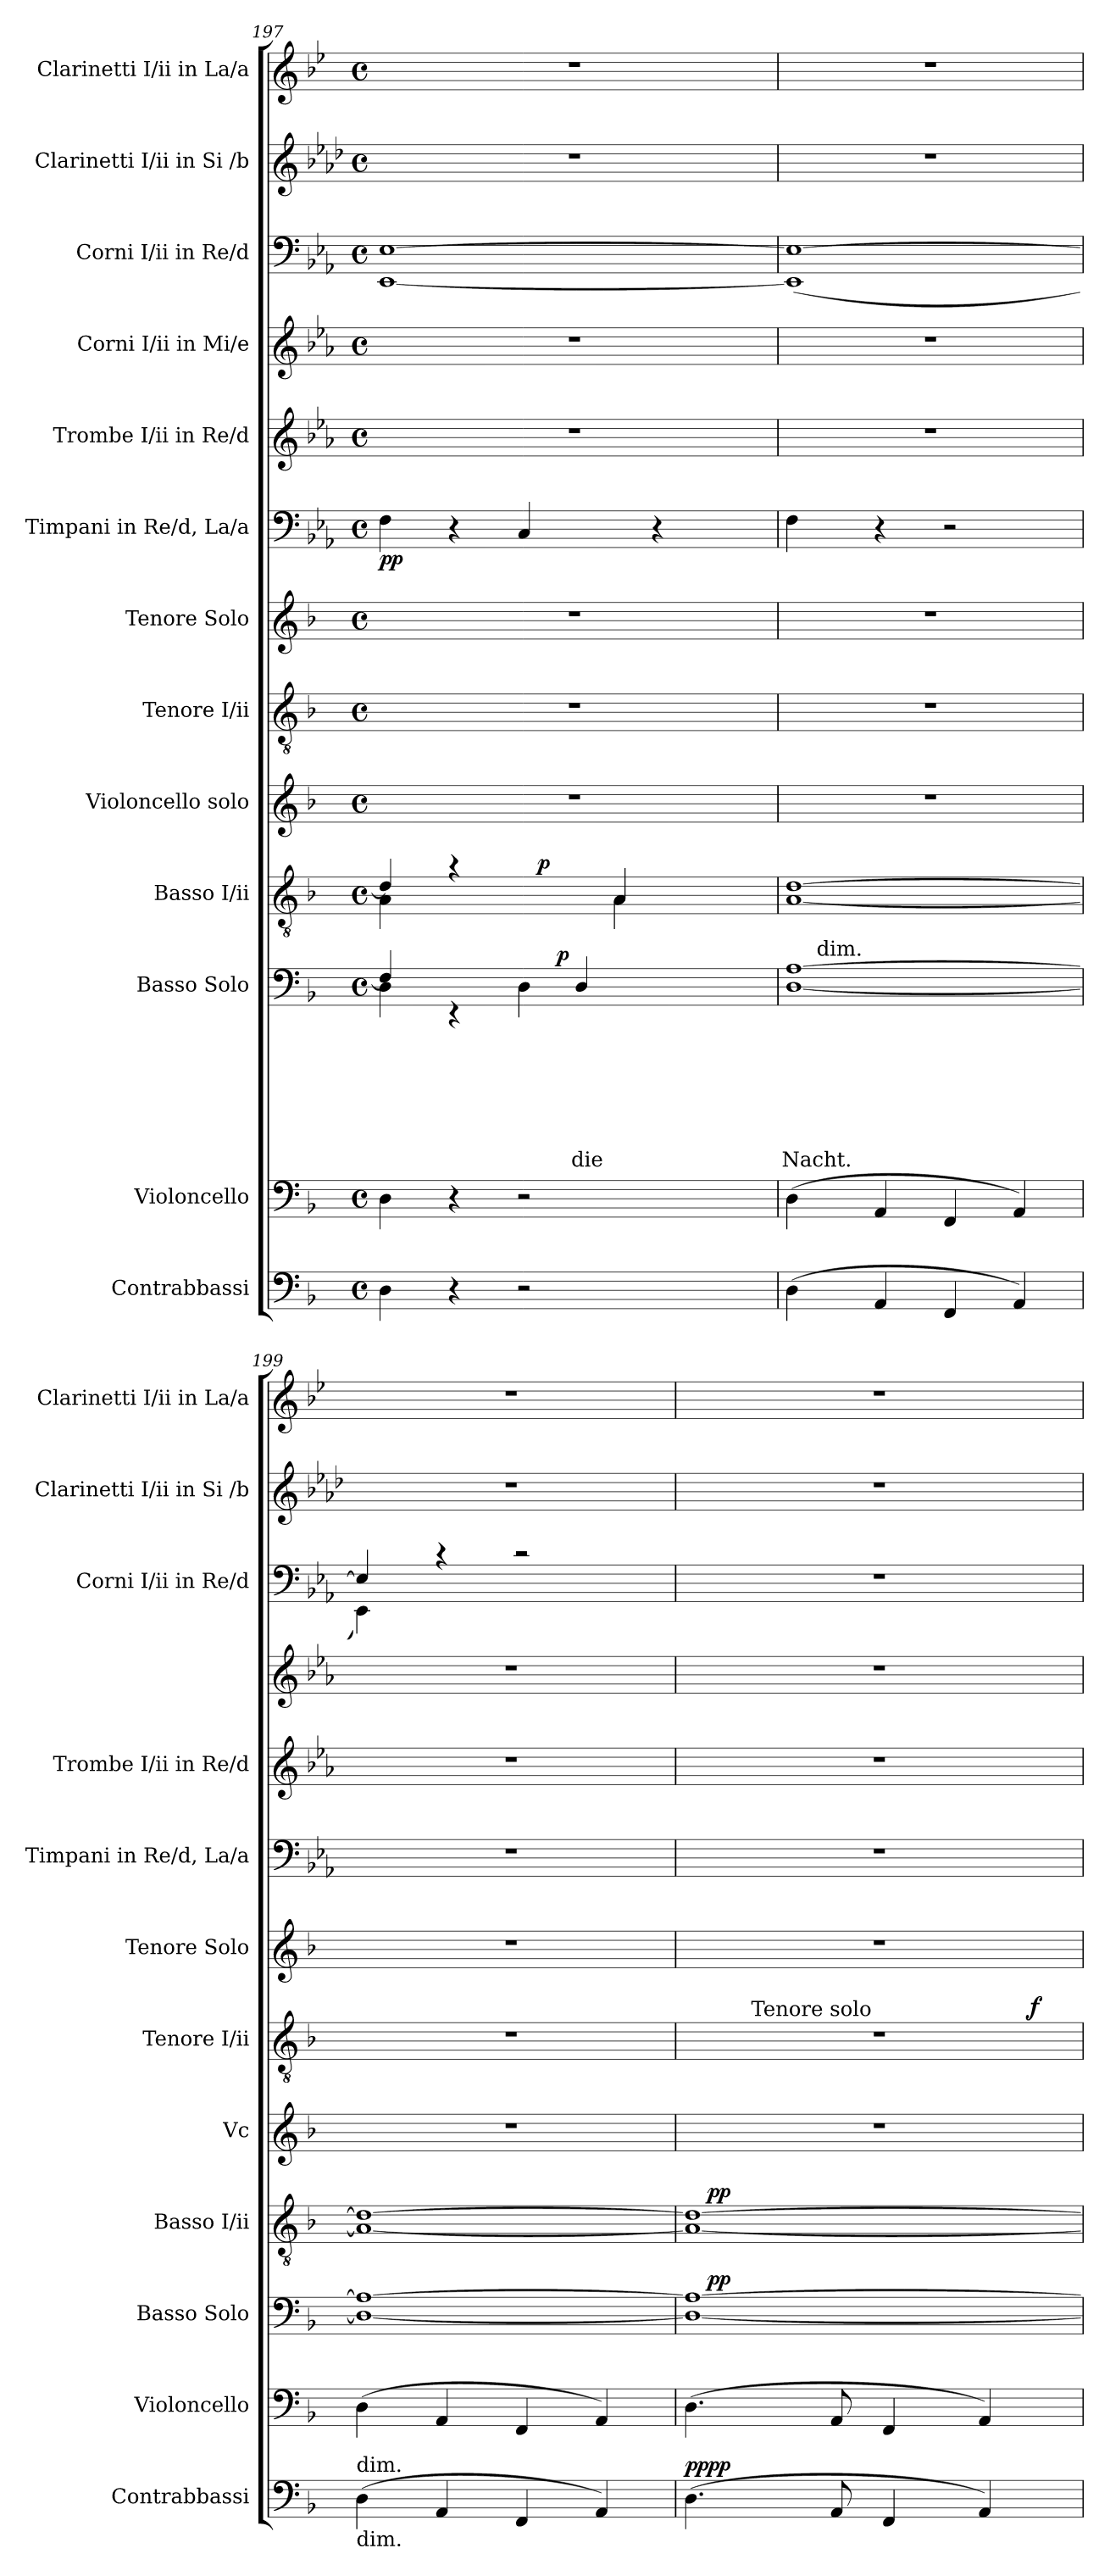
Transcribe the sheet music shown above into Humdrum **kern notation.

**kern	**dynam	**kern	**kern	**text	**text	**text	**text	**text	**text	**text	**dynam	**kern	**dynam	**kern	**kern	**dynam	**kern	**kern	**dynam	**kern	**kern	**kern	**kern	**kern
*part13	*part13	*part12	*part11	*part11	*part11	*part11	*part11	*part11	*part11	*part11	*part11	*part10	*part10	*part9	*part8	*part8	*part7	*part6	*part6	*part5	*part4	*part3	*part2	*part1
*staff13	*staff13	*staff12	*staff11	*staff11	*staff11	*staff11	*staff11	*staff11	*staff11	*staff11	*staff11	*staff10	*staff10	*staff9	*staff8	*staff8	*staff7	*staff6	*staff6	*staff5	*staff4	*staff3	*staff2	*staff1
*I"Contrabbassi	*	*I"Violoncello	*I"Basso Solo	*	*	*	*	*	*	*	*	*I"Basso I/ii	*	*I"Violoncello solo	*I"Tenore I/ii	*	*I"Tenore Solo	*I"Timpani in Re/d, La/a	*	*I"Trombe I/ii in Re/d	*I"Corni I/ii in Mi/e	*I"Corni I/ii in Re/d	*I"Clarinetti I/ii in Si /b	*I"Clarinetti I/ii in La/a
*I'Contrabbassi	*	*I'Violoncello	*I'Basso Solo	*	*	*	*	*	*	*	*	*I'Basso I/ii	*	*I'Vc	*I'Tenore I/ii	*	*I'Tenore Solo	*I'Timpani in Re/d, La/a	*	*I'Trombe I/ii in Re/d	*	*I'Corni I/ii in Re/d	*I'Clarinetti I/ii in Si /b	*I'Clarinetti I/ii in La/a
*clefF4	*	*clefF4	*clefF4	*	*	*	*	*	*	*	*	*clefGv2	*	*clefG2	*clefGv2	*	*clefG2	*clefF4	*	*clefG2	*clefG2	*clefF4	*clefG2	*clefG2
*ITrd-2c-3	*	*ITrd-2c-3	*ITrd3c5	*	*	*	*	*	*	*	*	*ITrd-2c-3	*	*ITrd-2c-3	*ITrd-2c-3	*	*ITrd-2c-3	*ITrd-3c-5	*	*ITrd-3c-5	*ITrd4c7	*ITrd-3c-5	*ITrd-3c-5	*ITrd1c2
*k[b-e-a-d-]	*	*k[b-e-a-d-]	*k[]	*	*	*	*	*	*	*	*	*k[b-e-a-d-]	*	*k[b-e-a-d-]	*k[b-e-a-d-]	*	*k[b-e-a-d-]	*k[b-e-a-d-]	*	*k[b-e-a-d-]	*k[b-e-a-d-]	*k[b-e-a-d-]	*k[b-e-a-d-g-]	*k[b-e-a-d-]
*A-:	*	*A-:	*C:	*	*	*	*	*	*	*	*	*A-:	*	*A-:	*A-:	*	*A-:	*A-:	*	*A-:	*A-:	*A-:	*D-:	*A-:
*M4/4	*	*M4/4	*M4/4	*	*	*	*	*	*	*	*	*M4/4	*	*M4/4	*M4/4	*	*M4/4	*M4/4	*	*M4/4	*M4/4	*M4/4	*M4/4	*M4/4
*met(c)	*	*met(c)	*met(c)	*	*	*	*	*	*	*	*	*met(c)	*	*met(c)	*met(c)	*	*met(c)	*met(c)	*	*met(c)	*met(c)	*met(c)	*met(c)	*met(c)
=197	=197	=197	=197	=197	=197	=197	=197	=197	=197	=197	=197	=197	=197	=197	=197	=197	=197	=197	=197	=197	=197	=197	=197	=197
*	*	*	*^	*	*	*	*	*	*	*	*	*^	*	*	*	*	*	*	*	*	*	*	*	*
!	!	!	!	!	!	!	!	!	!	!	!	!	!	!	!	!	!	!	!	!	!LO:DY:b	!	!	!	!	!
*	*	*	*	*^	*	*	*	*	*	*	*	*	*	*^	*	*	*	*	*	*	*	*	*	*	*	*
4F\	.	4F\	4C/]	4AA\	2ryy	.	.	.	.	.	.	.	.	4f/]	4c\	2ryy	.	1r	1r	.	1r	4B-\	pp	1r	1r	[<1AA- [>1A-	1r	1r
4r	.	4r	4ryy	4rEE	.	.	.	.	.	.	.	.	.	4ra	4ryy	.	.	.	.	.	.	4r	.	.	.	.	.	.
2r	.	2r	16.ryy	4AA\	16ryy	.	.	.	.	.	.	.	.	8ryy	8ryy	32ryy	.	.	.	.	.	4F/	.	.	.	.	.	.
!	!	!	!	!	!	!	!	!	!	!	!	!	!	!	!	!	!LO:DY:a	!	!	!	!	!	!	!	!	!	!	!
.	.	.	.	.	.	.	.	.	.	.	.	.	.	.	.	4...ryy	p	.	.	.	.	.	.	.	.	.	.	.
!	!	!	!	!	!	!	!	!	!	!	!	!	!LO:DY:a	!	!	!	!	!	!	!	!	!	!	!	!	!	!	!
.	.	.	.	.	4..ryy	.	.	.	.	.	.	.	p	.	.	.	.	.	.	.	.	.	.	.	.	.	.	.
!	!	!	!	!	!	!	!	!	!	!	!	!LO:LY:b	!	!	!	!	!	!	!	!	!	!	!	!	!	!	!	!
.	.	.	4AA/	.	.	.	.	.	.	.	.	die	.	.	.	.	.	.	.	.	.	.	.	.	.	.	.	.
.	.	.	.	.	.	.	.	.	.	.	.	.	.	32ryy	32ryy	.	.	.	.	.	.	.	.	.	.	.	.	.
.	.	.	.	.	.	.	.	.	.	.	.	.	.	4c\	4c/	.	.	.	.	.	.	.	.	.	.	.	.	.
.	.	.	.	8ryy	.	.	.	.	.	.	.	.	.	.	.	.	.	.	.	.	.	4r	.	.	.	.	.	.
.	.	.	8ryy	.	.	.	.	.	.	.	.	.	.	.	.	.	.	.	.	.	.	.	.	.	.	.	.	.
.	.	.	.	32ryy	.	.	.	.	.	.	.	.	.	.	.	.	.	.	.	.	.	.	.	.	.	.	.	.
.	.	.	.	16.ryy	.	.	.	.	.	.	.	.	.	16.ryy	16.ryy	.	.	.	.	.	.	.	.	.	.	.	.	.
.	.	.	32ryy	.	.	.	.	.	.	.	.	.	.	.	.	.	.	.	.	.	.	.	.	.	.	.	.	.
=198	=198	=198	=198	=198	=198	=198	=198	=198	=198	=198	=198	=198	=198	=198	=198	=198	=198	=198	=198	=198	=198	=198	=198	=198	=198	=198	=198	=198
!	!	!	!	!	!	!	!	!	!	!	!	!LO:LY:b	!	!	!	!	!	!	!	!	!	!	!	!	!	!	!	!
*	*	*	*	*v	*v	*	*	*	*	*	*	*	*	*	*	*	*	*	*	*	*	*	*	*	*	*	*	*
*	*	*	*	*	*	*	*	*	*	*	*	*	*v	*v	*v	*	*	*	*	*	*	*	*	*	*	*	*
(>4F\	.	(>4F\	[<1AA [>1E	16ryy	.	.	.	.	.	.	Nacht.	.	[<1c [>1f	.	1r	1r	.	1r	4B-\	.	1r	1r	(<1AA-] 1A-_	1r	1r
!	!	!	!	!LO:TX:a:t=dim.	!	!	!	!	!	!	!	!	!	!	!	!	!	!	!	!	!	!	!	!	!
.	.	.	.	2...ryy	.	.	.	.	.	.	.	.	.	.	.	.	.	.	.	.	.	.	.	.	.
4C/	.	4C/	.	.	.	.	.	.	.	.	.	.	.	.	.	.	.	.	4r	.	.	.	.	.	.
4AA-/	.	4AA-/	.	.	.	.	.	.	.	.	.	.	.	.	.	.	.	.	2r	.	.	.	.	.	.
4C/)	.	4C/)	.	.	.	.	.	.	.	.	.	.	.	.	.	.	.	.	.	.	.	.	.	.	.
=199	=199	=199	=199	=199	=199	=199	=199	=199	=199	=199	=199	=199	=199	=199	=199	=199	=199	=199	=199	=199	=199	=199	=199	=199	=199
*	*	*	*	*	*	*	*	*	*	*	*	*	*	*	*	*	*	*	*	*	*	*	*^	*	*
!LO:TX:b:t=dim.	!	!	!	!	!	!	!	!	!	!	!	!	!	!	!	!	!	!	!	!	!	!	!	!	!	!
!LO:TX:a:t=dim.	!	!	!	!	!	!	!	!	!	!	!	!	!	!	!	!	!	!	!	!	!	!	!	!	!	!
*	*	*	*v	*v	*	*	*	*	*	*	*	*	*	*	*	*	*	*	*	*	*	*	*	*	*	*
(>4F\	.	(>4F\	1AA_ 1E_	.	.	.	.	.	.	.	.	1c_ 1f_	.	1r	1r	.	1r	1r	.	1r	1r	4A-/]	4AA-\)	1r	1r
4C/	.	4C/	.	.	.	.	.	.	.	.	.	.	.	.	.	.	.	.	.	.	.	4rc	2.ryy	.	.
4AA-/	.	4AA-/	.	.	.	.	.	.	.	.	.	.	.	.	.	.	.	.	.	.	.	2rc	.	.	.
4C/)	.	4C/)	.	.	.	.	.	.	.	.	.	.	.	.	.	.	.	.	.	.	.	.	.	.	.
*	*	*	*	*	*	*	*	*	*	*	*	*	*	*	*	*	*	*	*	*	*	*v	*v	*	*
=200	=200	=200	=200	=200	=200	=200	=200	=200	=200	=200	=200	=200	=200	=200	=200	=200	=200	=200	=200	=200	=200	=200	=200	=200
!	!LO:DY:a	!	!	!	!	!	!	!	!	!	!	!	!	!	!	!	!	!	!	!	!	!	!	!
!	!LO:DY:n=1:b	!	!	!	!	!	!	!	!	!	!	!	!	!	!	!	!	!	!	!	!	!	!	!
*	*	*	*^	*	*	*	*	*	*	*	*	*^	*	*	*^	*	*	*	*	*	*	*	*	*
*	*	*	*	*	*	*	*	*	*	*	*	*	*	*	*	*	*	*^	*	*	*	*	*	*	*	*	*
(>4.F\	pp pp	(>4.F\	1AA_ 1E_	32ryy	.	.	.	.	.	.	.	.	1c_ 1f_	32ryy	.	1r	1r	2..ryy	8ryy	.	1r	1r	.	1r	1r	1r	1r	1r
!	!	!	!	!	!	!	!	!	!	!	!	!LO:DY:a	!	!	!LO:DY:a	!	!	!	!	!	!	!	!	!	!	!	!	!
.	.	.	.	2ryy	.	.	.	.	.	.	.	pp	.	2ryy	pp	.	.	.	.	.	.	.	.	.	.	.	.	.
!	!	!	!	!	!	!	!	!	!	!	!	!	!	!	!	!	!	!	!LO:TX:a:t=Tenore solo	!	!	!	!	!	!	!	!	!
.	.	.	.	.	.	.	.	.	.	.	.	.	.	.	.	.	.	.	2..ryy	.	.	.	.	.	.	.	.	.
8C/	.	8C/	.	.	.	.	.	.	.	.	.	.	.	.	.	.	.	.	.	.	.	.	.	.	.	.	.	.
4AA-/	.	4AA-/	.	.	.	.	.	.	.	.	.	.	.	.	.	.	.	.	.	.	.	.	.	.	.	.	.	.
.	.	.	.	4...ryy	.	.	.	.	.	.	.	.	.	4...ryy	.	.	.	.	.	.	.	.	.	.	.	.	.	.
4C/)	.	4C/)	.	.	.	.	.	.	.	.	.	.	.	.	.	.	.	.	.	.	.	.	.	.	.	.	.	.
!	!	!	!	!	!	!	!	!	!	!	!	!	!	!	!	!	!	!	!	!LO:DY:a	!	!	!	!	!	!	!	!
.	.	.	.	.	.	.	.	.	.	.	.	.	.	.	.	.	.	8ryy	.	f	.	.	.	.	.	.	.	.
*	*	*	*v	*v	*	*	*	*	*	*	*	*	*	*	*	*	*v	*v	*v	*	*	*	*	*	*	*	*	*
*	*	*	*	*	*	*	*	*	*	*	*	*v	*v	*	*	*	*	*	*	*	*	*	*	*	*
=	=	=	=	=	=	=	=	=	=	=	=	=	=	=	=	=	=	=	=	=	=	=	=	=
*-	*-	*-	*-	*-	*-	*-	*-	*-	*-	*-	*-	*-	*-	*-	*-	*-	*-	*-	*-	*-	*-	*-	*-	*-
